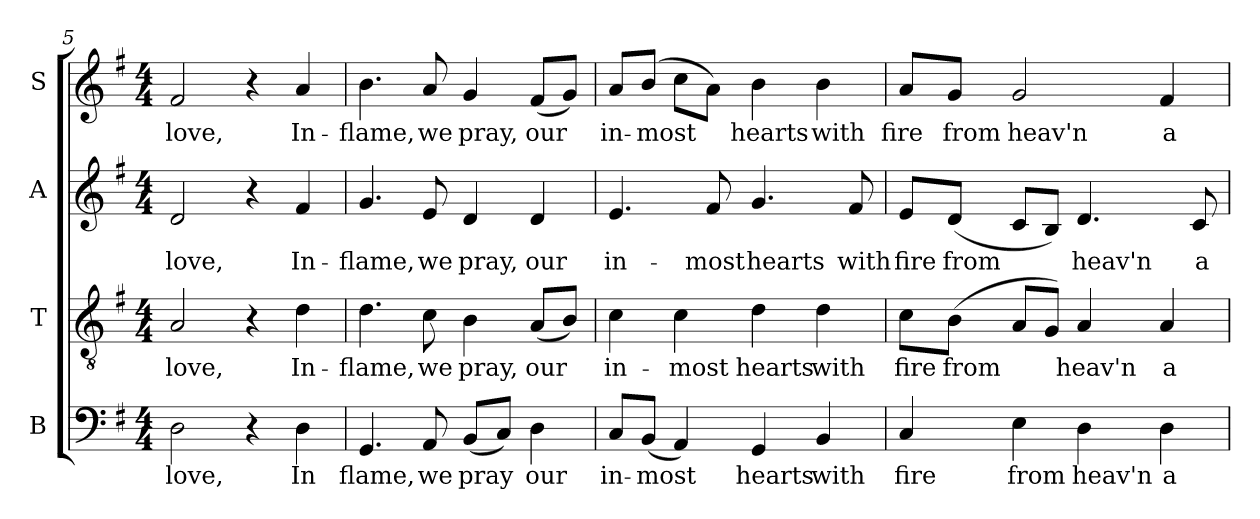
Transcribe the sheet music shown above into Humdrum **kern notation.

**kern	**text	**kern	**text	**kern	**text	**kern	**text
*part4	*part4	*part3	*part3	*part2	*part2	*part1	*part1
*staff4	*staff4	*staff3	*staff3	*staff2	*staff2	*staff1	*staff1
*I"B	*	*I"T	*	*I"A	*	*I"S	*
!!LO:LB:g=z
*clefF4	*	*clefGv2	*	*clefG2	*	*clefG2	*
*	*	*ITrd7c12	*	*	*	*	*
*k[f#]	*	*k[f#]	*	*k[f#]	*	*k[f#]	*
*G:	*	*G:	*	*G:	*	*G:	*
*M4/4	*	*M4/4	*	*M4/4	*	*M4/4	*
=5	=5	=5	=5	=5	=5	=5	=5
!	!LO:LY:b:color=#000000	!	!	!	!	!	!
!	!	!	!LO:LY:b:color=#000000	!	!	!	!
!	!	!	!	!	!LO:LY:b:color=#000000	!	!
!	!	!	!	!	!	!	!LO:LY:b:color=#000000
2Di\	love,	2AAi/	love,	2di/	love,	2f#i/	love,
4r	.	4r	.	4r	.	4r	.
!	!LO:LY:b:color=#000000	!	!	!	!	!	!
!	!	!	!LO:LY:b:color=#000000	!	!	!	!
!	!	!	!	!	!LO:LY:b:color=#000000	!	!
!	!	!	!	!	!	!	!LO:LY:b:color=#000000
4Di\	In	4Di\	In-	4f#i/	In-	4ai/	In-
=6	=6	=6	=6	=6	=6	=6	=6
!	!LO:LY:b:color=#000000	!	!	!	!	!	!
!	!	!	!LO:LY:b:color=#000000	!	!	!	!
!	!	!	!	!	!LO:LY:b:color=#000000	!	!
!	!	!	!	!	!	!	!LO:LY:b:color=#000000
4.GGi/	flame,	4.Di\	-flame,	4.gi/	-flame,	4.bi\	-flame,
!	!LO:LY:b:color=#000000	!	!	!	!	!	!
!	!	!	!LO:LY:b:color=#000000	!	!	!	!
!	!	!	!	!	!LO:LY:b:color=#000000	!	!
!	!	!	!	!	!	!	!LO:LY:b:color=#000000
8AAi/	we	8Ci\	we	8ei/	we	8ai/	we
!	!LO:LY:b:color=#000000	!	!	!	!	!	!
!	!	!	!LO:LY:b:color=#000000	!	!	!	!
!	!	!	!	!	!LO:LY:b:color=#000000	!	!
!	!	!	!	!	!	!	!LO:LY:b:color=#000000
(8BBi/L	pray	4BBi\	pray,	4di/	pray,	4gi/	pray,
8Ci/J)	.	.	.	.	.	.	.
!	!LO:LY:b:color=#000000	!	!	!	!	!	!
!	!	!	!LO:LY:b:color=#000000	!	!	!	!
!	!	!	!	!	!LO:LY:b:color=#000000	!	!
!	!	!	!	!	!	!	!LO:LY:b:color=#000000
4Di\	our	(8AAi/L	our	4di/	our	(8f#i/L	our
.	.	8BBi/J)	.	.	.	8gi/J)	.
=7	=7	=7	=7	=7	=7	=7	=7
!	!LO:LY:b:color=#000000	!	!	!	!	!	!
!	!	!	!LO:LY:b:color=#000000	!	!	!	!
!	!	!	!	!	!LO:LY:b:color=#000000	!	!
!	!	!	!	!	!	!	!LO:LY:b:color=#000000
8Ci/L	in-	4Ci\	in-	4.ei/	in-	8ai/L	in-
!	!LO:LY:b:color=#000000	!	!	!	!	!	!
!	!	!	!	!	!	!	!LO:LY:b:color=#000000
(8BBi/J	-most	.	.	.	.	(8bi/J	-most
!	!	!	!LO:LY:b:color=#000000	!	!	!	!
4AAi/)	.	4Ci\	-most	.	.	8cci\L	.
!	!	!	!	!	!LO:LY:b:color=#000000	!	!
.	.	.	.	8f#i/	-most	8ai\J)	.
!	!LO:LY:b:color=#000000	!	!	!	!	!	!
!	!	!	!LO:LY:b:color=#000000	!	!	!	!
!	!	!	!	!	!LO:LY:b:color=#000000	!	!
!	!	!	!	!	!	!	!LO:LY:b:color=#000000
4GGi/	hearts	4Di\	hearts	4.gi/	hearts	4bi\	hearts
!	!LO:LY:b:color=#000000	!	!	!	!	!	!
!	!	!	!LO:LY:b:color=#000000	!	!	!	!
!	!	!	!	!	!	!	!LO:LY:b:color=#000000
4BBi/	with	4Di\	with	.	.	4bi\	with
!	!	!	!	!	!LO:LY:b:color=#000000	!	!
.	.	.	.	8f#i/	with	.	.
!!LO:LB:g=z
=8	=8	=8	=8	=8	=8	=8	=8
!	!LO:LY:b:color=#000000	!	!	!	!	!	!
!	!	!	!LO:LY:b:color=#000000	!	!	!	!
!	!	!	!	!	!LO:LY:b:color=#000000	!	!
!	!	!	!	!	!	!	!LO:LY:b:color=#000000
4Ci/	fire	8Ci\L	fire	8ei/L	fire	8ai/L	fire
!	!	!	!LO:LY:b:color=#000000	!	!	!	!
!	!	!	!	!	!LO:LY:b:color=#000000	!	!
!	!	!	!	!	!	!	!LO:LY:b:color=#000000
.	.	(8BBi\J	from	(8di/J	from	8gi/J	from
!	!LO:LY:b:color=#000000	!	!	!	!	!	!
!	!	!	!	!	!	!	!LO:LY:b:color=#000000
4Ei\	from	8AAi/L	.	8ci/L	.	2gi/	heav'n
.	.	8GGi/J)	.	8Bi/J)	.	.	.
!	!LO:LY:b:color=#000000	!	!	!	!	!	!
!	!	!	!LO:LY:b:color=#000000	!	!	!	!
!	!	!	!	!	!LO:LY:b:color=#000000	!	!
4Di\	heav'n	4AAi/	heav'n	4.di/	heav'n	.	.
!	!LO:LY:b:color=#000000	!	!	!	!	!	!
!	!	!	!LO:LY:b:color=#000000	!	!	!	!
!	!	!	!	!	!	!	!LO:LY:b:color=#000000
4Di\	a-	4AAi/	a-	.	.	4f#i/	a-
!	!	!	!	!	!LO:LY:b:color=#000000	!	!
.	.	.	.	8ci/	a-	.	.
=	=	=	=	=	=	=	=
*-	*-	*-	*-	*-	*-	*-	*-
